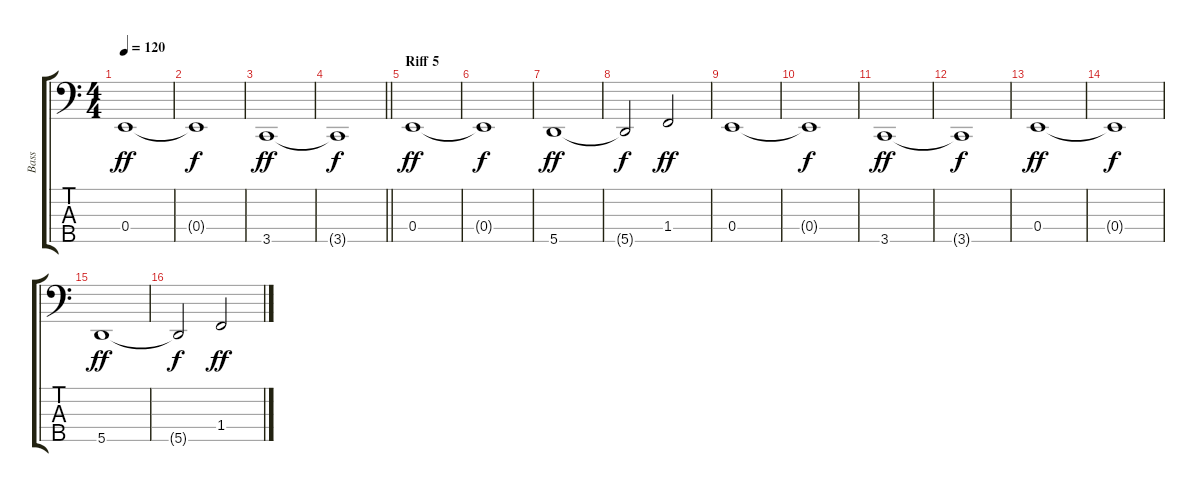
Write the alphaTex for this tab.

\track ("Bass" "Bass") {instrument electricbasspick}
\staff {score tabs}
\tuning (G2 D2 A1 E1 A0) {hide}
\ts (4 4)
\tempo 120
\clef f4
\ks c
0.4.1{dy ff} |
0.4{t}.1{dy f} |
3.5.1{dy ff} |
\barLineRight lightlight
3.5{t}.1{dy f} |
\section ("" "Riff 5")
0.4.1{dy ff} |
0.4{t}.1{dy f} |
5.5.1{dy ff} |
5.5{t}.2{dy f} 1.4.2{dy ff} |
0.4.1 |
0.4{t}.1{dy f} |
3.5.1{dy ff} |
3.5{t}.1{dy f} |
0.4.1{dy ff} |
0.4{t}.1{dy f} |
5.5.1{dy ff} |
5.5{t}.2{dy f} 1.4.2{dy ff}
